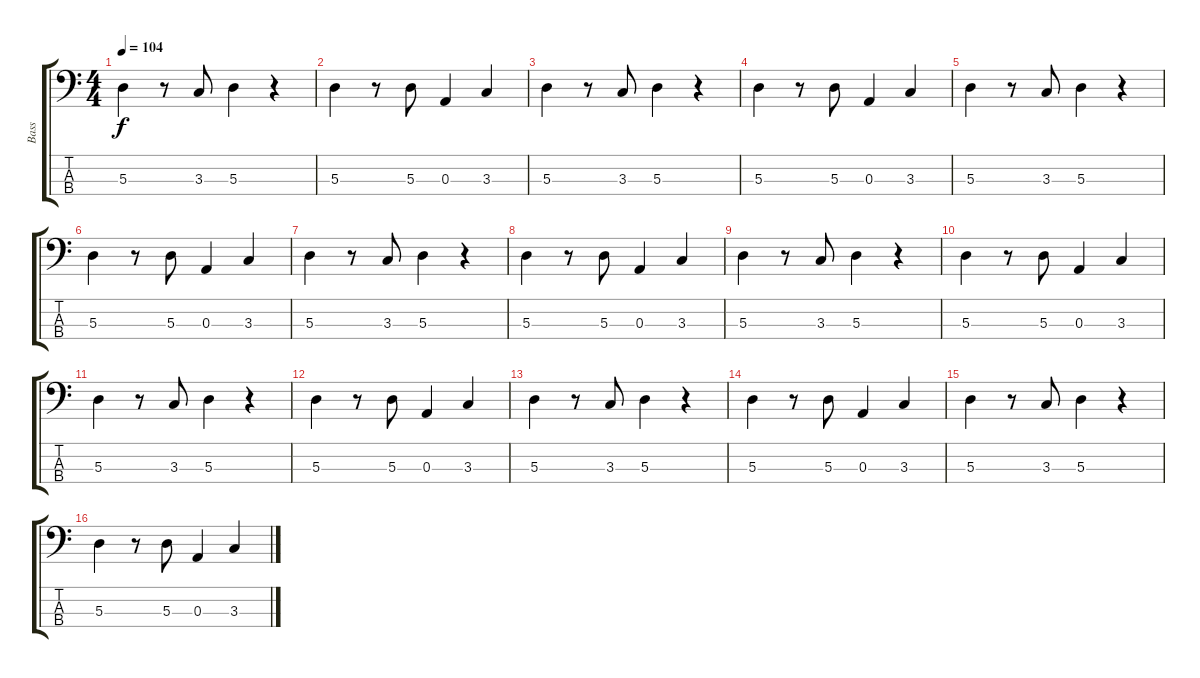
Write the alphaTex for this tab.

\track ("Bass" "Bass") {instrument electricbassfinger}
\staff {score tabs}
\tuning (G2 D2 A1 E1) {hide}
\ts (4 4)
\tempo 104
\clef f4
\ks c
5.3.4{dy f} r.8 3.3.8 5.3.4 r.4 |
5.3.4 r.8 5.3.8 0.3.4 3.3.4 |
5.3.4 r.8 3.3.8 5.3.4 r.4 |
5.3.4 r.8 5.3.8 0.3.4 3.3.4 |
5.3.4 r.8 3.3.8 5.3.4 r.4 |
5.3.4 r.8 5.3.8 0.3.4 3.3.4 |
5.3.4 r.8 3.3.8 5.3.4 r.4 |
5.3.4 r.8 5.3.8 0.3.4 3.3.4 |
5.3.4 r.8 3.3.8 5.3.4 r.4 |
5.3.4 r.8 5.3.8 0.3.4 3.3.4 |
5.3.4 r.8 3.3.8 5.3.4 r.4 |
5.3.4 r.8 5.3.8 0.3.4 3.3.4 |
5.3.4 r.8 3.3.8 5.3.4 r.4 |
5.3.4 r.8 5.3.8 0.3.4 3.3.4 |
5.3.4 r.8 3.3.8 5.3.4 r.4 |
5.3.4 r.8 5.3.8 0.3.4 3.3.4
